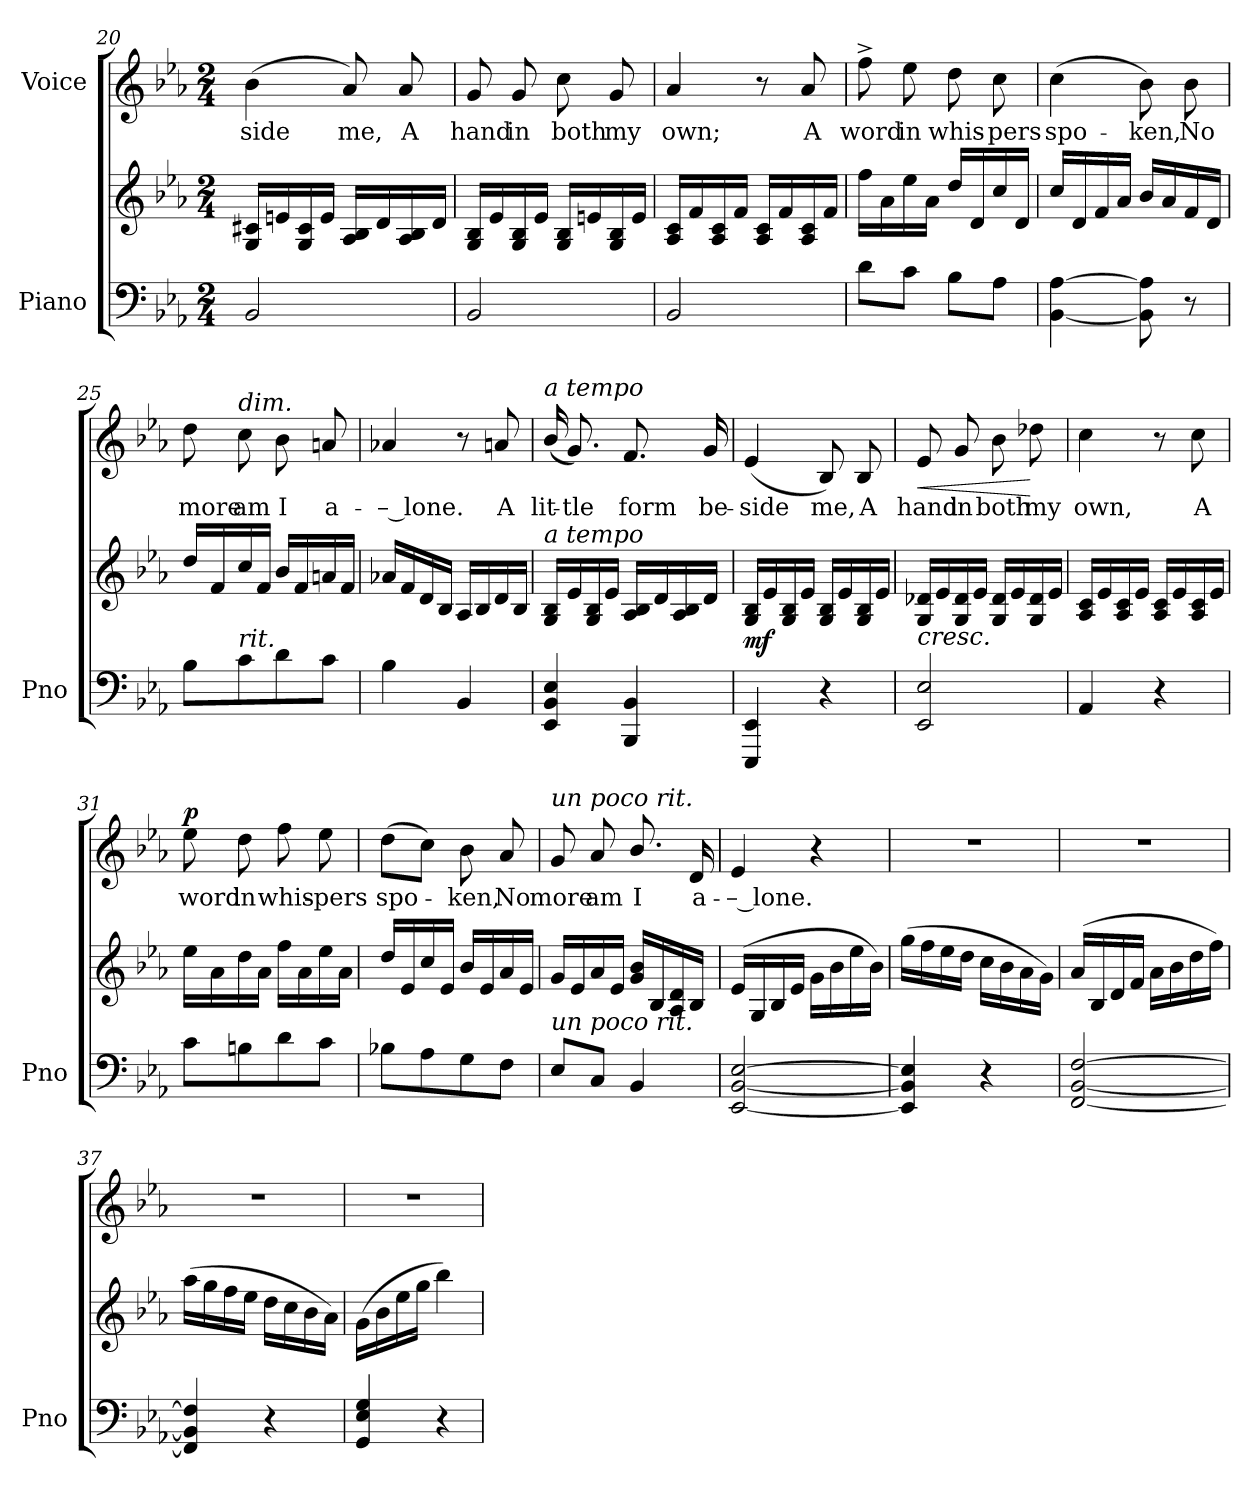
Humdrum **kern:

**kern	**kern	**dynam	**kern	**text	**dynam
*part2	*part2	*part2	*part1	*part1	*part1
*staff3	*staff2	*staff2/3	*staff1	*staff1	*staff1
*I"Piano	*	*	*I"Voice	*	*
*I'Pno	*	*	*	*	*
*clefF4	*clefG2	*	*clefG2	*	*
*k[b-e-a-]	*k[b-e-a-]	*	*k[b-e-a-]	*	*
*M2/4	*M2/4	*	*M2/4	*	*
=20	=20	=20	=20	=20	=20
2BB-/	16G/ 16c#X/LL	.	(4b-\	-side	.
.	16en/	.	.	.	.
.	16G/ 16c#/	.	.	.	.
.	16e/JJ	.	.	.	.
.	16A-/ 16B-/LL	.	8a-/)	me,	.
.	16d/	.	.	.	.
.	16A-/ 16B-/	.	8a-/	A	.
.	16d/JJ	.	.	.	.
=21	=21	=21	=21	=21	=21
2BB-/	16G/ 16B-/LL	.	8g/	hand	.
.	16e-/	.	.	.	.
.	16G/ 16B-/	.	8g/	in	.
.	16e-/JJ	.	.	.	.
.	16G/ 16B-/LL	.	8cc\	both	.
.	16en/	.	.	.	.
.	16G/ 16B-/	.	8g/	my	.
.	16e/JJ	.	.	.	.
=22	=22	=22	=22	=22	=22
2BB-/	16A-/ 16c/LL	.	4a-/	own;	.
.	16f/	.	.	.	.
.	16A-/ 16c/	.	.	.	.
.	16f/JJ	.	.	.	.
.	16A-/ 16c/LL	.	8r	.	.
.	16f/	.	.	.	.
.	16A-/ 16c/	.	8a-/	A	.
.	16f/JJ	.	.	.	.
=23	=23	=23	=23	=23	=23
8d\L	16ff\LL	.	8ff^\	word	.
.	16a-\	.	.	.	.
8c\J	16ee-\	.	8ee-\	in	.
.	16a-\JJ	.	.	.	.
8B-\L	16dd/LL	.	8dd\	whis-	.
.	16d/	.	.	.	.
8A-\J	16cc/	.	8cc\	-pers	.
.	16d/JJ	.	.	.	.
=24	=24	=24	=24	=24	=24
[4BB-\ [4A-\	16cc/LL	.	(4cc\	spo-	.
.	16d/	.	.	.	.
.	16f/	.	.	.	.
.	16a-/JJ	.	.	.	.
8BB-\] 8A-\]	16b-/LL	.	8b-\)	-ken,	.
.	16a-/	.	.	.	.
8r	16f/	.	8b-\	No	.
.	16d/JJ	.	.	.	.
=25	=25	=25	=25	=25	=25
8B-\L	16dd/LL	.	8dd\	more	.
.	16f/	.	.	.	.
!	!	!	!LO:TX:a:i:t=dim.	!	!
!LO:TX:i:t=rit.	!	!	!	!	!
8c\	16cc/	.	8cc\	am	.
.	16f/JJ	.	.	.	.
8d\	16b-/LL	.	8b-\	I	.
.	16f/	.	.	.	.
8c\J	16an/	.	8an/	a-	.
.	16f/JJ	.	.	.	.
=26	=26	=26	=26	=26	=26
4B-\	16a-X/LL	.	4a-X/	-– lone.	.
.	16f/	.	.	.	.
.	16d/	.	.	.	.
.	16B-/JJ	.	.	.	.
4BB-/	16A-/LL	.	8r	.	.
.	16B-/	.	.	.	.
.	16d/	.	8an/	A	.
.	16B-/JJ	.	.	.	.
=27	=27	=27	=27	=27	=27
!	!	!	!LO:TX:i:t=a tempo	!	!
!	!LO:TX:i:t=a tempo	!	!	!	!
4EE-/ 4BB-/ 4E-/	16G/ 16B-/LL	.	(16b-/	lit-	.
.	16e-/	.	8.g/)	-tle	.
.	16G/ 16B-/	.	.	.	.
.	16e-/JJ	.	.	.	.
4BBB-/ 4BB-/	16A-/ 16B-/LL	.	8.f/	form	.
.	16d/	.	.	.	.
.	16A-/ 16B-/	.	.	.	.
.	16d/JJ	.	16g/	be-	.
=28	=28	=28	=28	=28	=28
!	!	!LO:DY:b	!	!	!
4EEE-/ 4EE-/	16G/ 16B-/LL	mf	(4e-/	-side	.
.	16e-/	.	.	.	.
.	16G/ 16B-/	.	.	.	.
.	16e-/JJ	.	.	.	.
4r	16G/ 16B-/LL	.	8B-/)	me,	.
.	16e-/	.	.	.	.
.	16G/ 16B-/	.	8B-/	A	.
.	16e-/JJ	.	.	.	.
=29	=29	=29	=29	=29	=29
!	!LO:TX:b:i:t=cresc.	!	!	!	!
!	!	!	!	!	!LO:HP:b
2EE-/ 2E-/	16G/ 16d-X/LL	.	8e-/	hand	<
.	16e-/	.	.	.	.
.	16G/ 16d-/	.	8g/	in	.
.	16e-/JJ	.	.	.	.
.	16G/ 16d-/LL	.	8b-\	both	.
.	16e-/	.	.	.	.
.	16G/ 16d-/	.	8dd-X\	my	[
.	16e-/JJ	.	.	.	.
=30	=30	=30	=30	=30	=30
4AA-/	16A-/ 16c/LL	.	4cc\	own,	.
.	16e-/	.	.	.	.
.	16A-/ 16c/	.	.	.	.
.	16e-/JJ	.	.	.	.
4r	16A-/ 16c/LL	.	8r	.	.
.	16e-/	.	.	.	.
.	16A-/ 16c/	.	8cc\	A	.
.	16e-/JJ	.	.	.	.
=31	=31	=31	=31	=31	=31
!	!	!	!	!	!LO:DY:a
8c\L	16ee-\LL	.	8ee-\	word	p
.	16a-\	.	.	.	.
8Bn\	16dd\	.	8dd\	in	.
.	16a-\JJ	.	.	.	.
8d\	16ff\LL	.	8ff\	whis-	.
.	16a-\	.	.	.	.
8c\J	16ee-\	.	8ee-\	-pers	.
.	16a-\JJ	.	.	.	.
=32	=32	=32	=32	=32	=32
8B-X\L	16dd/LL	.	(8dd\L	spo-	.
.	16e-/	.	.	.	.
8A-\	16cc/	.	8cc\J)	.	.
.	16e-/JJ	.	.	.	.
8G\	16b-/LL	.	8b-\	-ken,	.
.	16e-/	.	.	.	.
8F\J	16a-/	.	8a-/	No	.
.	16e-/JJ	.	.	.	.
=33	=33	=33	=33	=33	=33
!	!	!	!LO:TX:i:t=un poco rit.	!	!
!LO:TX:i:t=un poco rit.	!	!	!	!	!
8E-/L	16g/LL	.	8g/	more	.
.	16e-/	.	.	.	.
8C/J	16a-/	.	8a-/	am	.
.	16e-/JJ	.	.	.	.
4BB-/	16g/ 16b-/LL	.	8.b-/	I	.
.	16B-/	.	.	.	.
.	16A-/ 16d/	.	.	.	.
.	16B-/JJ	.	16d/	a-	.
=34	=34	=34	=34	=34	=34
!	!	!LO:DY:b	!	!	!
!	!	!LO:DY:n=1:b	!	!	!
[2EE-/ [2BB-/ [2E-/	(16e-/LL	p other-dynamics	4e-/	-– lone.	.
.	16G/	.	.	.	.
.	16B-/	.	.	.	.
.	16e-/JJ	.	.	.	.
.	16g\LL	.	4r	.	.
.	16b-\	.	.	.	.
.	16ee-\	.	.	.	.
.	16b-\JJ)	.	.	.	.
=35	=35	=35	=35	=35	=35
4EE-/] 4BB-/] 4E-/]	(16gg\LL	.	2r	.	.
.	16ff\	.	.	.	.
.	16ee-\	.	.	.	.
.	16dd\JJ	.	.	.	.
4r	16cc\LL	.	.	.	.
.	16b-\	.	.	.	.
.	16a-\	.	.	.	.
.	16g\JJ)	.	.	.	.
=36	=36	=36	=36	=36	=36
[2FF/ [2BB-/ [2F/	(16a-/LL	.	2r	.	.
.	16B-/	.	.	.	.
.	16d/	.	.	.	.
.	16f/JJ	.	.	.	.
.	16a-\LL	.	.	.	.
.	16b-\	.	.	.	.
.	16dd\	.	.	.	.
.	16ff\JJ)	.	.	.	.
=37	=37	=37	=37	=37	=37
4FF/] 4BB-/] 4F/]	(16aa-\LL	.	2r	.	.
.	16gg\	.	.	.	.
.	16ff\	.	.	.	.
.	16ee-\JJ	.	.	.	.
4r	16dd\LL	.	.	.	.
.	16cc\	.	.	.	.
.	16b-\	.	.	.	.
.	16a-\JJ)	.	.	.	.
=38	=38	=38	=38	=38	=38
4GG/ 4E-/ 4G/	(16g\LL	.	2r	.	.
.	16b-\	.	.	.	.
.	16ee-\	.	.	.	.
.	16gg\JJ	.	.	.	.
4r	4bb-\)	.	.	.	.
=	=	=	=	=	=
*-	*-	*-	*-	*-	*-
